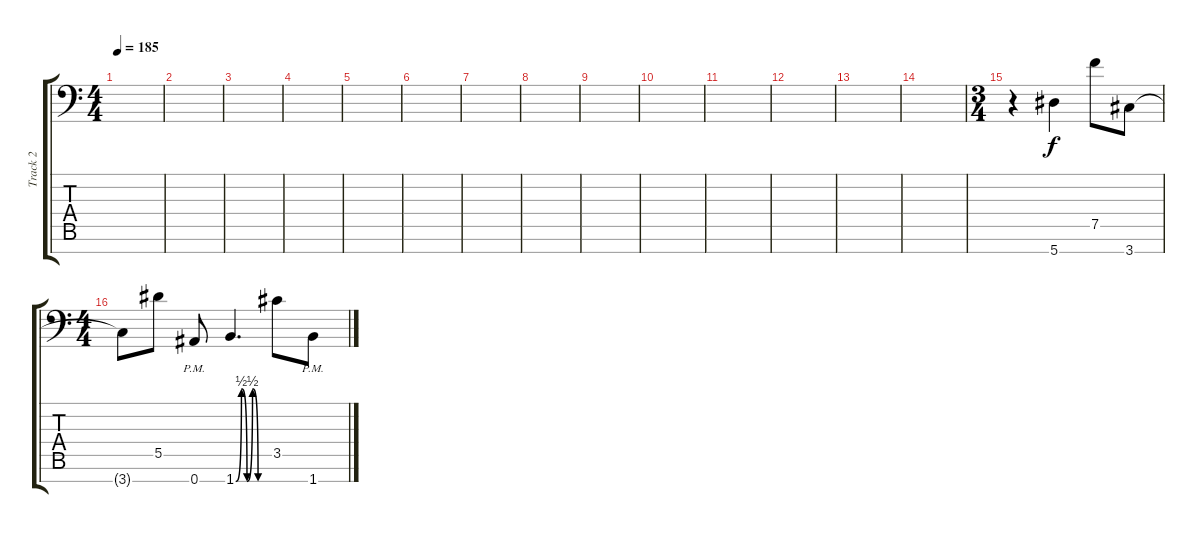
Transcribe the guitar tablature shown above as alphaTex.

\track ("Track 2" "Track 2") {instrument distortionguitar}
\staff {score tabs}
\tuning (F4 C4 Ab3 Eb3 Bb2 F2 Bb1) {hide}
\ts (4 4)
\tempo 185
\clef f4
\ks c
|
|
|
|
|
|
|
|
|
|
|
|
|
|
\ts (3 4)
r.4 5.7.4 7.5.8 3.7.8 |
\ts (4 4)
3.7{t}.8 5.5.8 0.7{pm}.8 1.7{be (custom 0 0 10 2 20 0 30 2 40 0 50 0 60 0)}.4{d} 3.5.8 1.7{pm}.8
